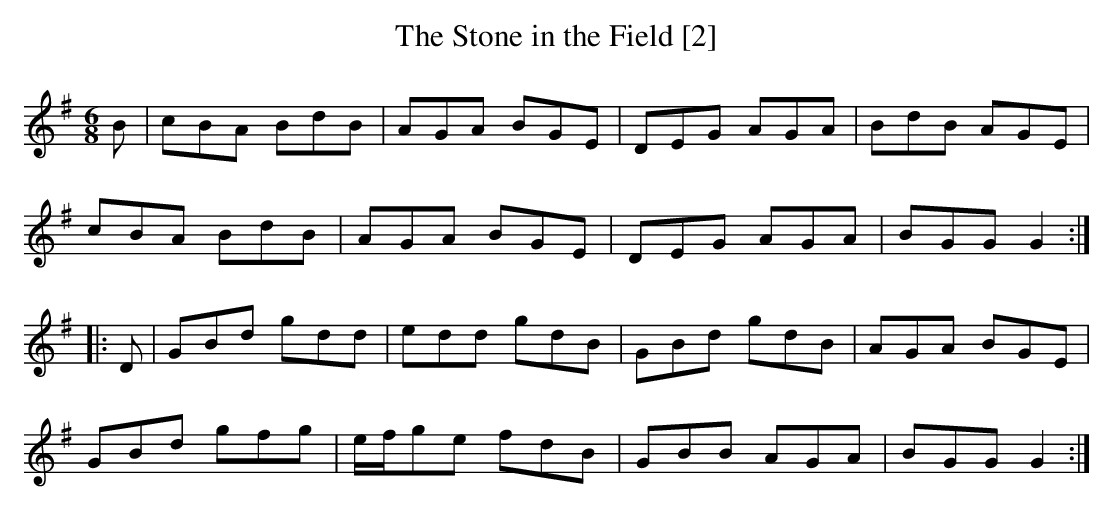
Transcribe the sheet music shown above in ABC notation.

X:1
T:Stone in the Field [2], The
L:1/8
M:6/8
K:G
B|cBA BdB|AGA BGE|DEG AGA|BdB AGE|
cBA BdB|AGA BGE|DEG AGA|BGG G2:|
|:D|GBd gdd|edd gdB|GBd gdB|AGA BGE|
GBd gfg|e/f/ge fdB|GBB AGA|BGG G2:|]
